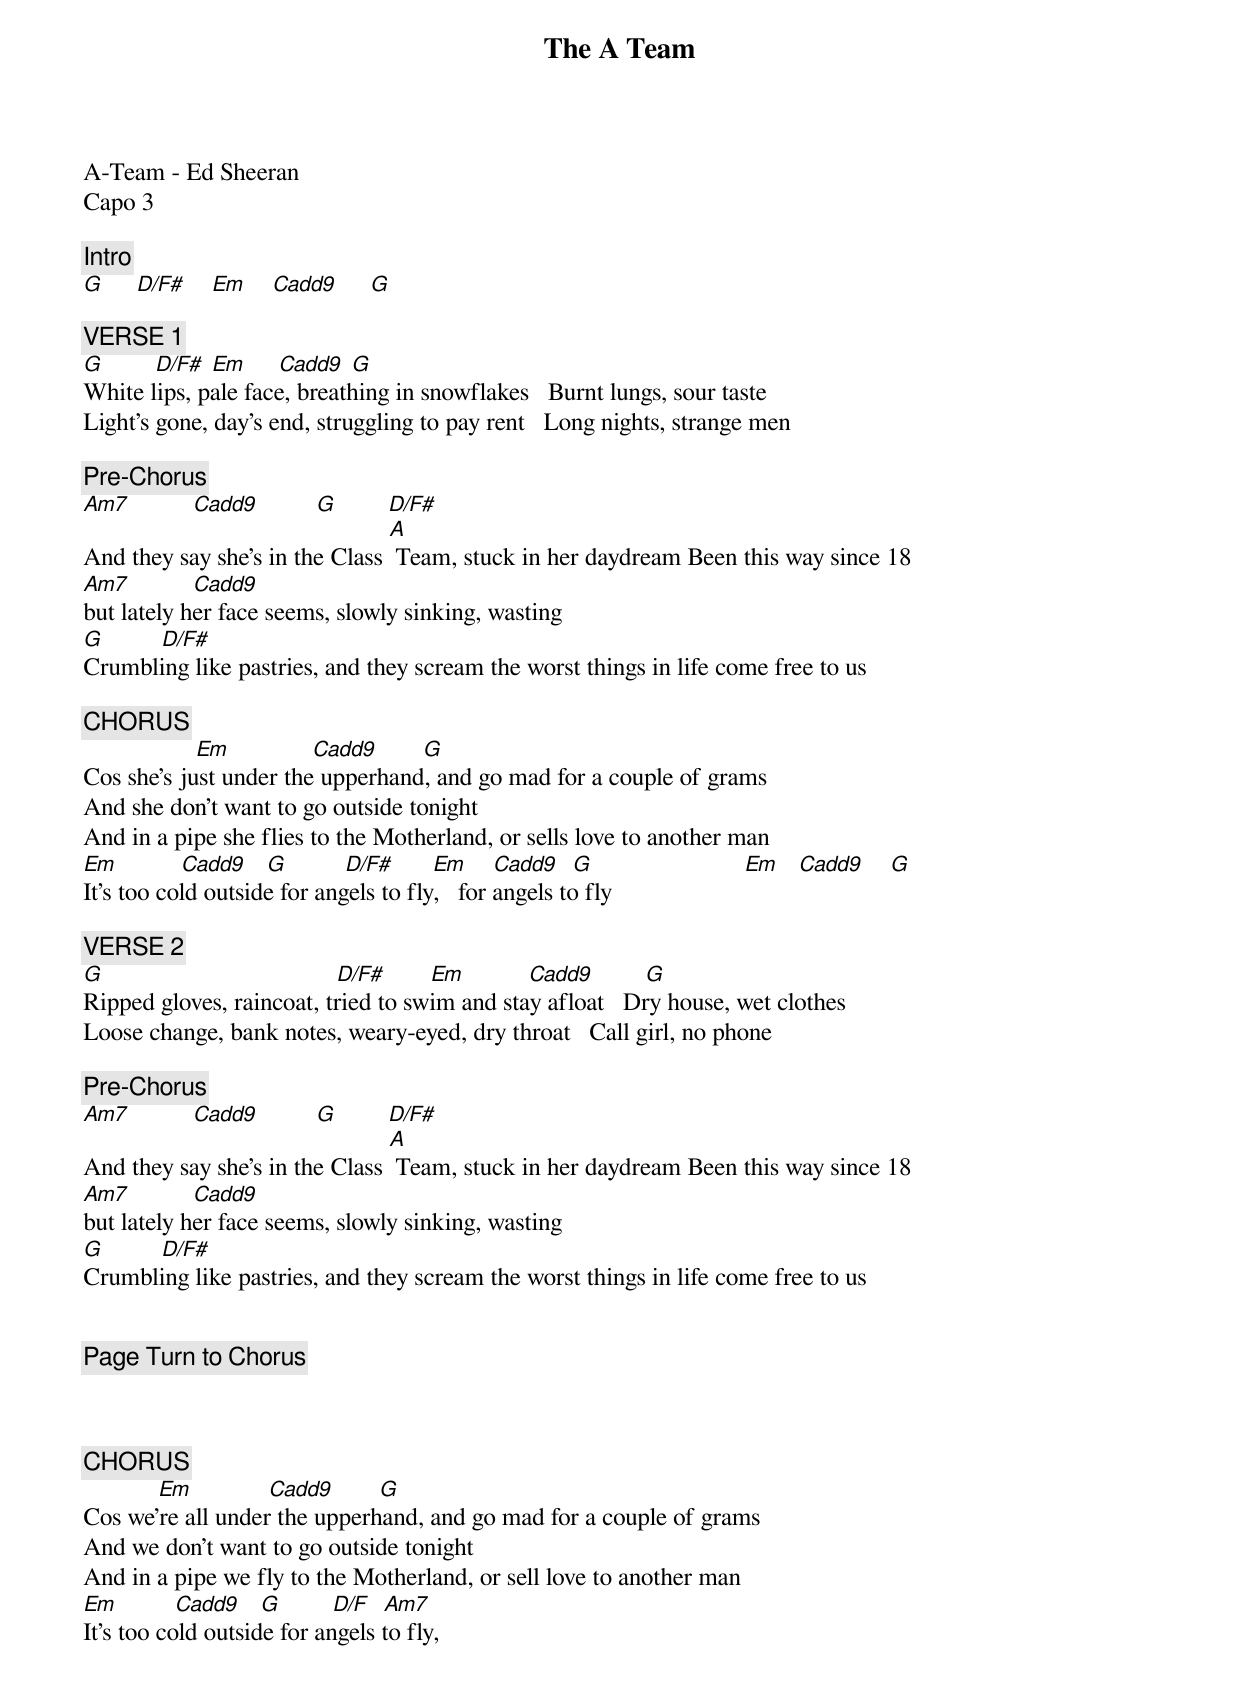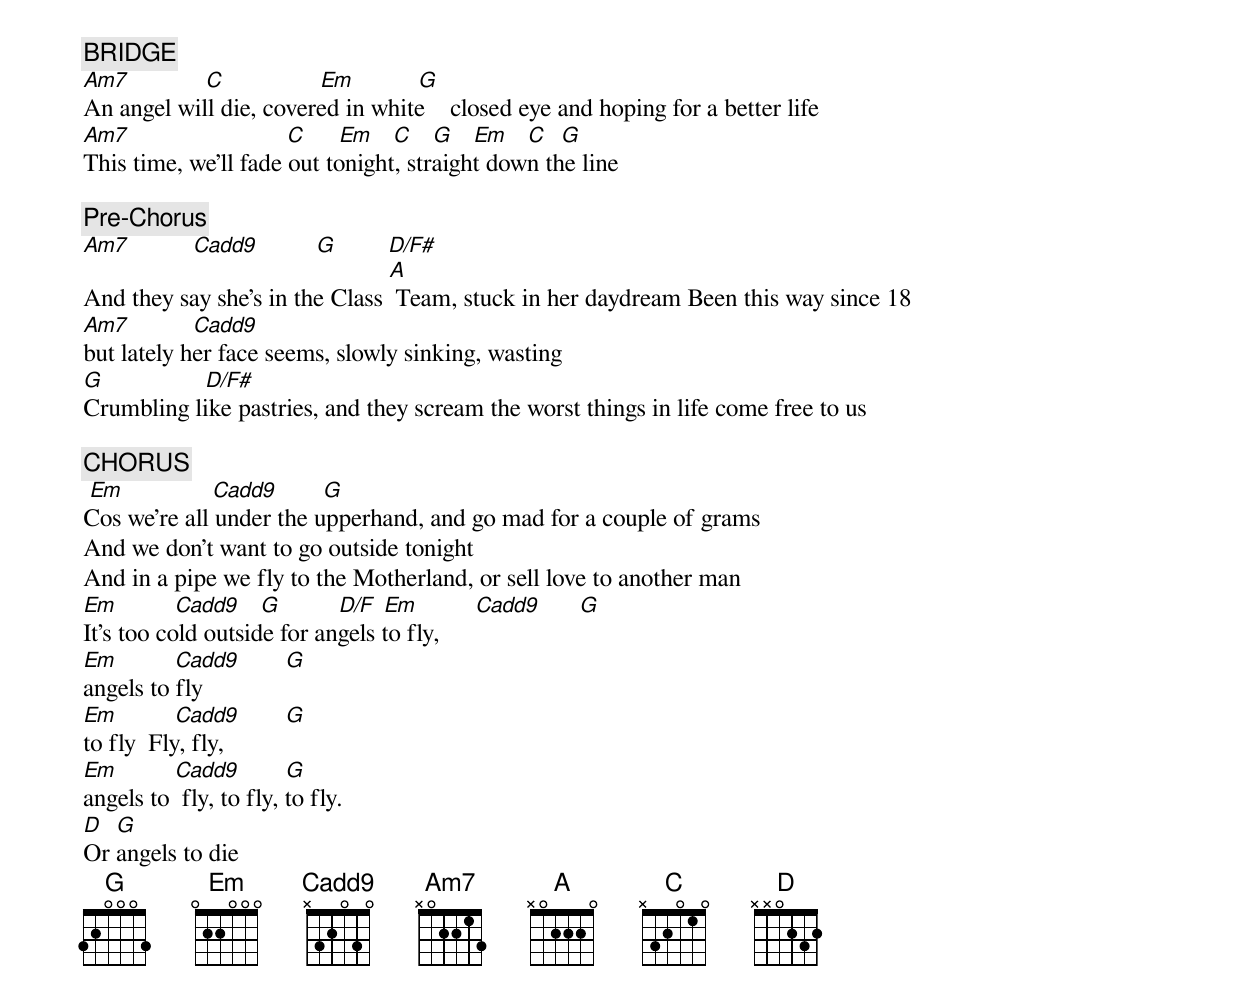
{title: The A Team}
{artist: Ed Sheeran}
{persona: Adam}
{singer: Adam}
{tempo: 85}
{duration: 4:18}
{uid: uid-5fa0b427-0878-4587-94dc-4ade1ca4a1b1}
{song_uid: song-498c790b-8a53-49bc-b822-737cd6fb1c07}



A-Team - Ed Sheeran
Capo 3

{comment: Intro}
[G]     [D/F#]    [Em]    [Cadd9]     [G]

{comment: VERSE 1}
[G]   					[D/F#] [Em]  			[Cadd9] [G]
White lips, pale face, breathing in snowflakes  	Burnt lungs, sour taste
Light’s gone, day’s end, struggling to pay rent  	Long nights, strange men

{comment: Pre-Chorus}
[Am7]      				[Cadd9]      			[G]     			[D/F#]
And they say she’s in the Class [A] Team, stuck in her daydream Been this way since 18
[Am7]      				[Cadd9]
but lately her face seems, slowly sinking, wasting
[G]     				[D/F#]
Crumbling like pastries, and they scream the worst things in life come free to us

{comment: CHORUS}
          	       [Em]           		[Cadd9]       [G]
Cos she's just under the upperhand, and go mad for a couple of grams
And she don’t want to go outside tonight
And in a pipe she flies to the Motherland, or sells love to another man
[Em]         	[Cadd9]   [G]       		[D/F#]      [Em]    [Cadd9]  [G]              	         [Em]   [Cadd9]    [G]
It’s too cold outside for angels to fly, 		for angels to fly

{comment: VERSE 2}
[G]                                 				[D/F#]      	[Em]         	[Cadd9]        [G]
Ripped gloves, raincoat, tried to swim and stay afloat  	Dry house, wet clothes
Loose change, bank notes, weary-eyed, dry throat  	Call girl, no phone

{comment: Pre-Chorus}
[Am7]      				[Cadd9]      			[G]     			[D/F#]
And they say she’s in the Class [A] Team, stuck in her daydream Been this way since 18
[Am7]      				[Cadd9]
but lately her face seems, slowly sinking, wasting
[G]     				[D/F#]
Crumbling like pastries, and they scream the worst things in life come free to us


{comment: Page Turn to Chorus}



{comment: CHORUS}
          		[Em]           	[Cadd9]       [G]
Cos we’re all under the upperhand, and go mad for a couple of grams
And we don’t want to go outside tonight
And in a pipe we fly to the Motherland, or sell love to another man
[Em]         [Cadd9]   [G]       	[D/F]		[Am7]
It’s too cold outside for angels to fly,

{comment: BRIDGE}
[Am7]           	[C]              	[Em]       			[G]
An angel will die, covered in white  	 closed eye and hoping for a better life
[Am7]                       		[C]  			[Em]   [C]   [G]  	[Em]   [C]  [G]
This time, we’ll fade out tonight, straight down the line

{comment: Pre-Chorus}
[Am7]      				[Cadd9]      			[G]     			[D/F#]
And they say she’s in the Class [A] Team, stuck in her daydream Been this way since 18
[Am7]      				[Cadd9]
but lately her face seems, slowly sinking, wasting
[G]     				       [D/F#]
Crumbling like pastries, and they scream the worst things in life come free to us

{comment: CHORUS}
 [Em]           			[Cadd9]       [G]
Cos we’re all under the upperhand, and go mad for a couple of grams
And we don’t want to go outside tonight
And in a pipe we fly to the Motherland, or sell love to another man
[Em]         [Cadd9]   [G]       		[D/F]	[Em]         [Cadd9]      [G]
It’s too cold outside for angels to fly,
[Em]         [Cadd9]       [G]
angels to fly
[Em]         [Cadd9]       [G]
to fly  Fly, fly,
[Em]         [Cadd9]       [G]
angels to  fly, to fly, to fly.
[D]		[G]
Or angels to die
